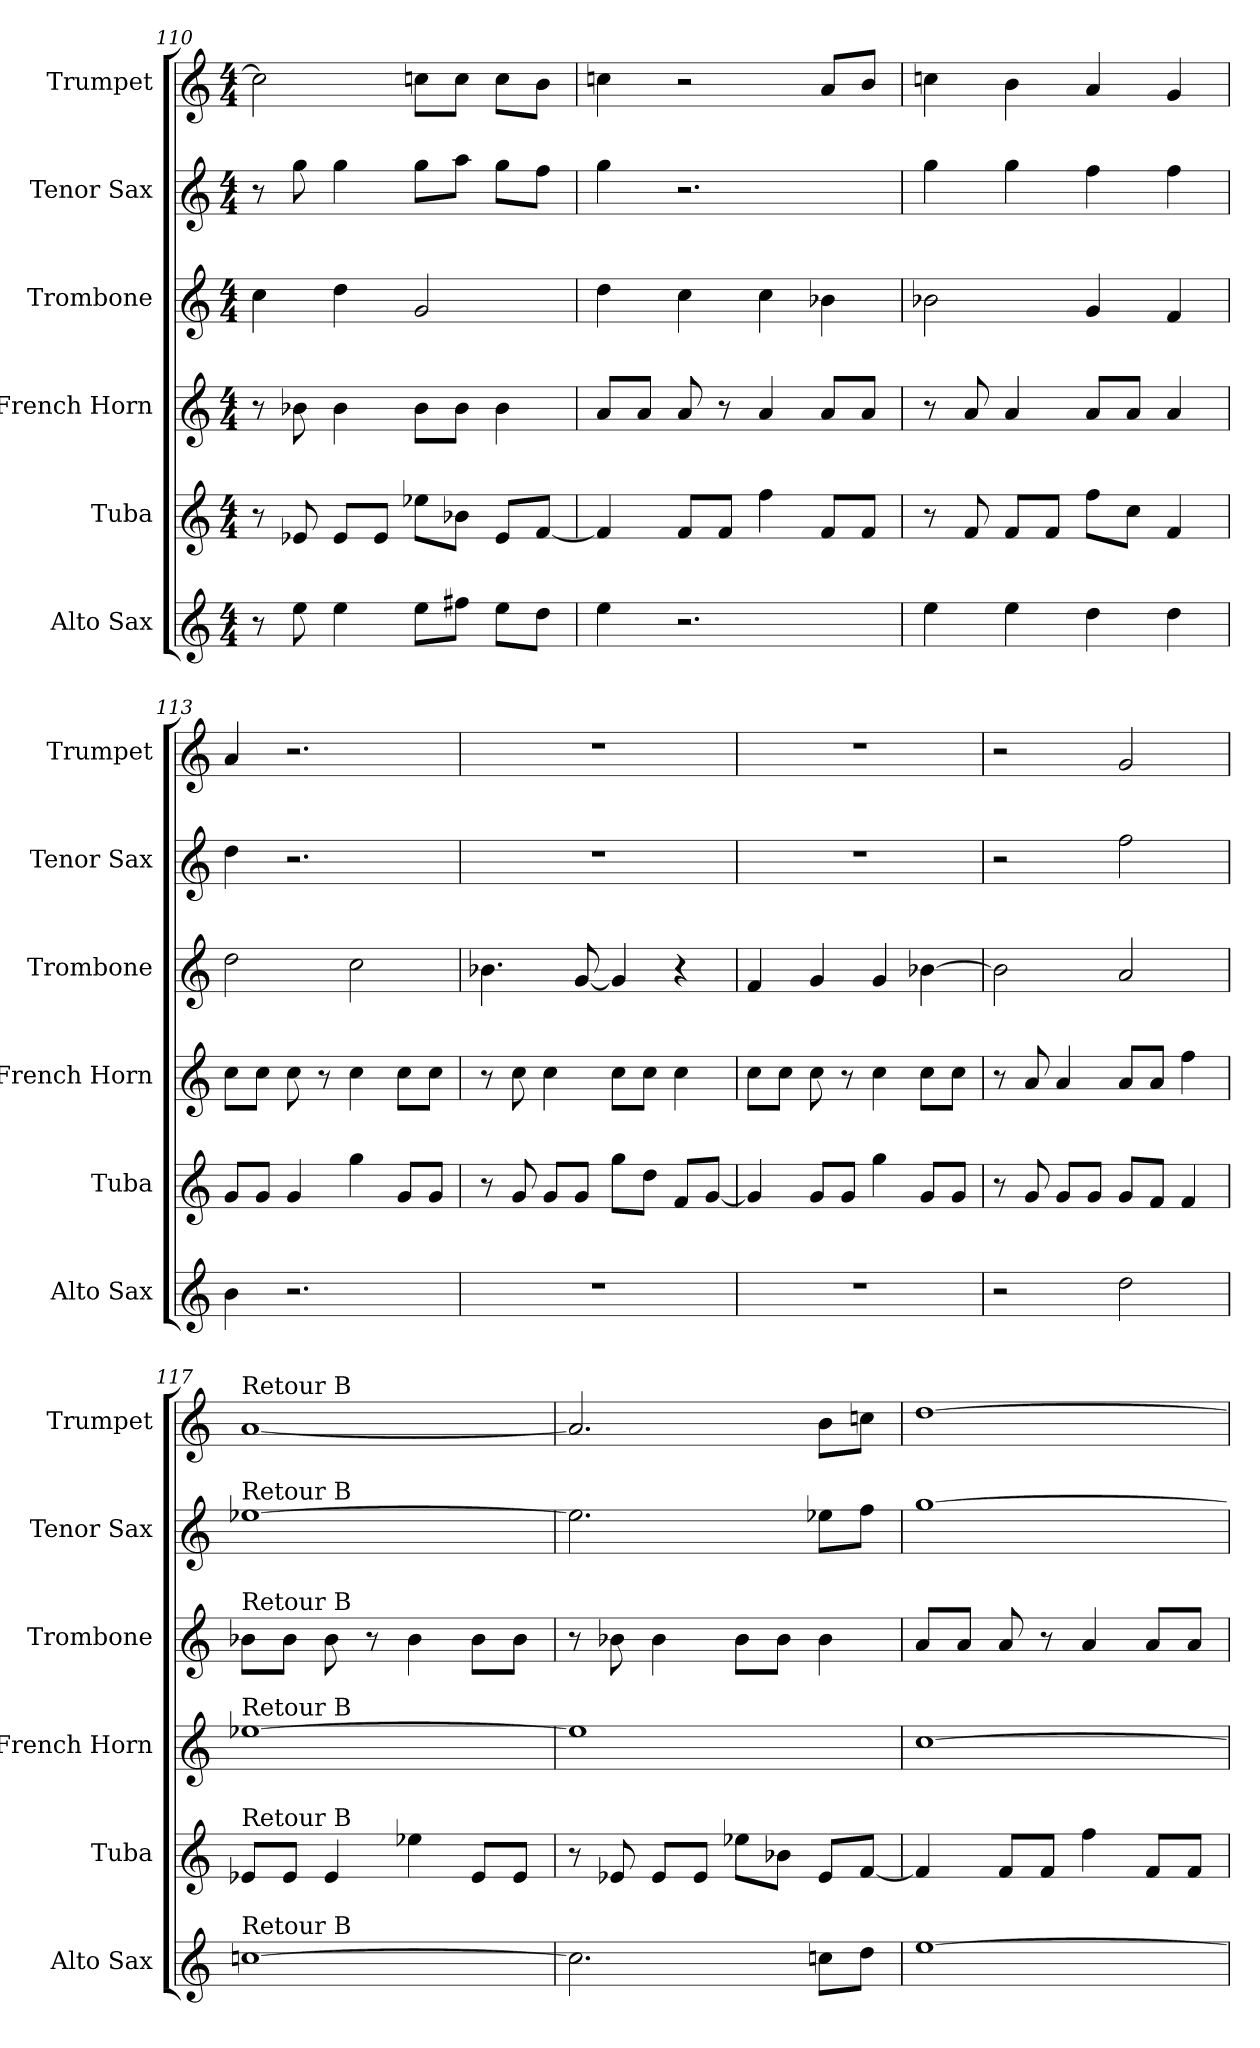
**kern	**kern	**kern	**kern	**kern	**kern
*part6	*part5	*part4	*part3	*part2	*part1
*staff6	*staff5	*staff4	*staff3	*staff2	*staff1
*I"Alto Sax	*I"Tuba	*I"French Horn	*I"Trombone	*I"Tenor Sax	*I"Trumpet
*I'Alto Sax	*I'Tuba	*I'French Horn	*I'Trombone	*I'Tenor Sax	*I'Trumpet
*clefG2	*clefG2	*clefG2	*clefG2	*clefG2	*clefG2
*ITrd5c9	*ITrd15c26	*ITrd8c14	*ITrd8c14	*ITrd8c14	*ITrd1c2
*M4/4	*M4/4	*M4/4	*M4/4	*M4/4	*M4/4
=110	=110	=110	=110	=110	=110
8r	8r	8r	4c	8r	2b-]
8g	8EE-	8B-	.	8g	.
4g	8EE-L	4B-	4d	4g	.
.	8EE-J	.	.	.	.
8gL	8E-L	8B-L	2G	8gL	8b-L
8anJ	8BB-J	8B-J	.	8aJ	8b-J
8gL	8EE-L	4B-	.	8gL	8b-L
8fJ	[8FFJ	.	.	8fJ	8aJ
=111	=111	=111	=111	=111	=111
4g	4FF]	8AL	4d	4g	4b-
.	.	8AJ	.	.	.
2.r	8FFL	8A	4c	2.r	2r
.	8FFJ	8r	.	.	.
.	4F	4A	4c	.	.
.	8FFL	8AL	4B-	.	8gL
.	8FFJ	8AJ	.	.	8aJ
=112	=112	=112	=112	=112	=112
4g	8r	8r	2B-	4g	4b-
.	8FF	8A	.	.	.
4g	8FFL	4A	.	4g	4a
.	8FFJ	.	.	.	.
4f	8FL	8AL	4G	4f	4g
.	8CJ	8AJ	.	.	.
4f	4FF	4A	4F	4f	4f
=113	=113	=113	=113	=113	=113
4d	8GGL	8cL	2d	4d	4g
.	8GGJ	8cJ	.	.	.
2.r	4GG	8c	.	2.r	2.r
.	.	8r	.	.	.
.	4G	4c	2c	.	.
.	8GGL	8cL	.	.	.
.	8GGJ	8cJ	.	.	.
=114	=114	=114	=114	=114	=114
1r	8r	8r	4.B-	1r	1r
.	8GG	8c	.	.	.
.	8GGL	4c	.	.	.
.	8GGJ	.	[8G	.	.
.	8GL	8cL	4G]	.	.
.	8DJ	8cJ	.	.	.
.	8FFL	4c	4r	.	.
.	[8GGJ	.	.	.	.
=115	=115	=115	=115	=115	=115
1r	4GG]	8cL	4F	1r	1r
.	.	8cJ	.	.	.
.	8GGL	8c	4G	.	.
.	8GGJ	8r	.	.	.
.	4G	4c	4G	.	.
.	8GGL	8cL	[4B-	.	.
.	8GGJ	8cJ	.	.	.
=116	=116	=116	=116	=116	=116
2r	8r	8r	2B-]	2r	2r
.	8GG	8A	.	.	.
.	8GGL	4A	.	.	.
.	8GGJ	.	.	.	.
2f	8GGL	8AL	2A	2f	2f
.	8FFJ	8AJ	.	.	.
.	4FF	4f	.	.	.
=117	=117	=117	=117	=117	=117
!	!	!	!	!	!LO:TX:a:t=Retour B
!	!	!	!	!LO:TX:a:t=Retour B	!
!	!	!	!LO:TX:a:t=Retour B	!	!
!	!	!LO:TX:a:t=Retour B	!	!	!
!	!LO:TX:a:t=Retour B	!	!	!	!
!LO:TX:a:t=Retour B	!	!	!	!	!
[1e-	8EE-L	[1e-	8B-L	[1e-	[1g
.	8EE-J	.	8B-J	.	.
.	4EE-	.	8B-	.	.
.	.	.	8r	.	.
.	4E-	.	4B-	.	.
.	8EE-L	.	8B-L	.	.
.	8EE-J	.	8B-J	.	.
=118	=118	=118	=118	=118	=118
2.e-]	8r	1e-]	8r	2.e-]	2.g]
.	8EE-	.	8B-	.	.
.	8EE-L	.	4B-	.	.
.	8EE-J	.	.	.	.
.	8E-L	.	8B-L	.	.
.	8BB-J	.	8B-J	.	.
8e-L	8EE-L	.	4B-	8e-L	8aL
8fJ	[8FFJ	.	.	8fJ	8b-J
=119	=119	=119	=119	=119	=119
[1g	4FF]	[1c	8AL	[1g	[1cc
.	.	.	8AJ	.	.
.	8FFL	.	8A	.	.
.	8FFJ	.	8r	.	.
.	4F	.	4A	.	.
.	8FFL	.	8AL	.	.
.	8FFJ	.	8AJ	.	.
=	=	=	=	=	=
*-	*-	*-	*-	*-	*-
